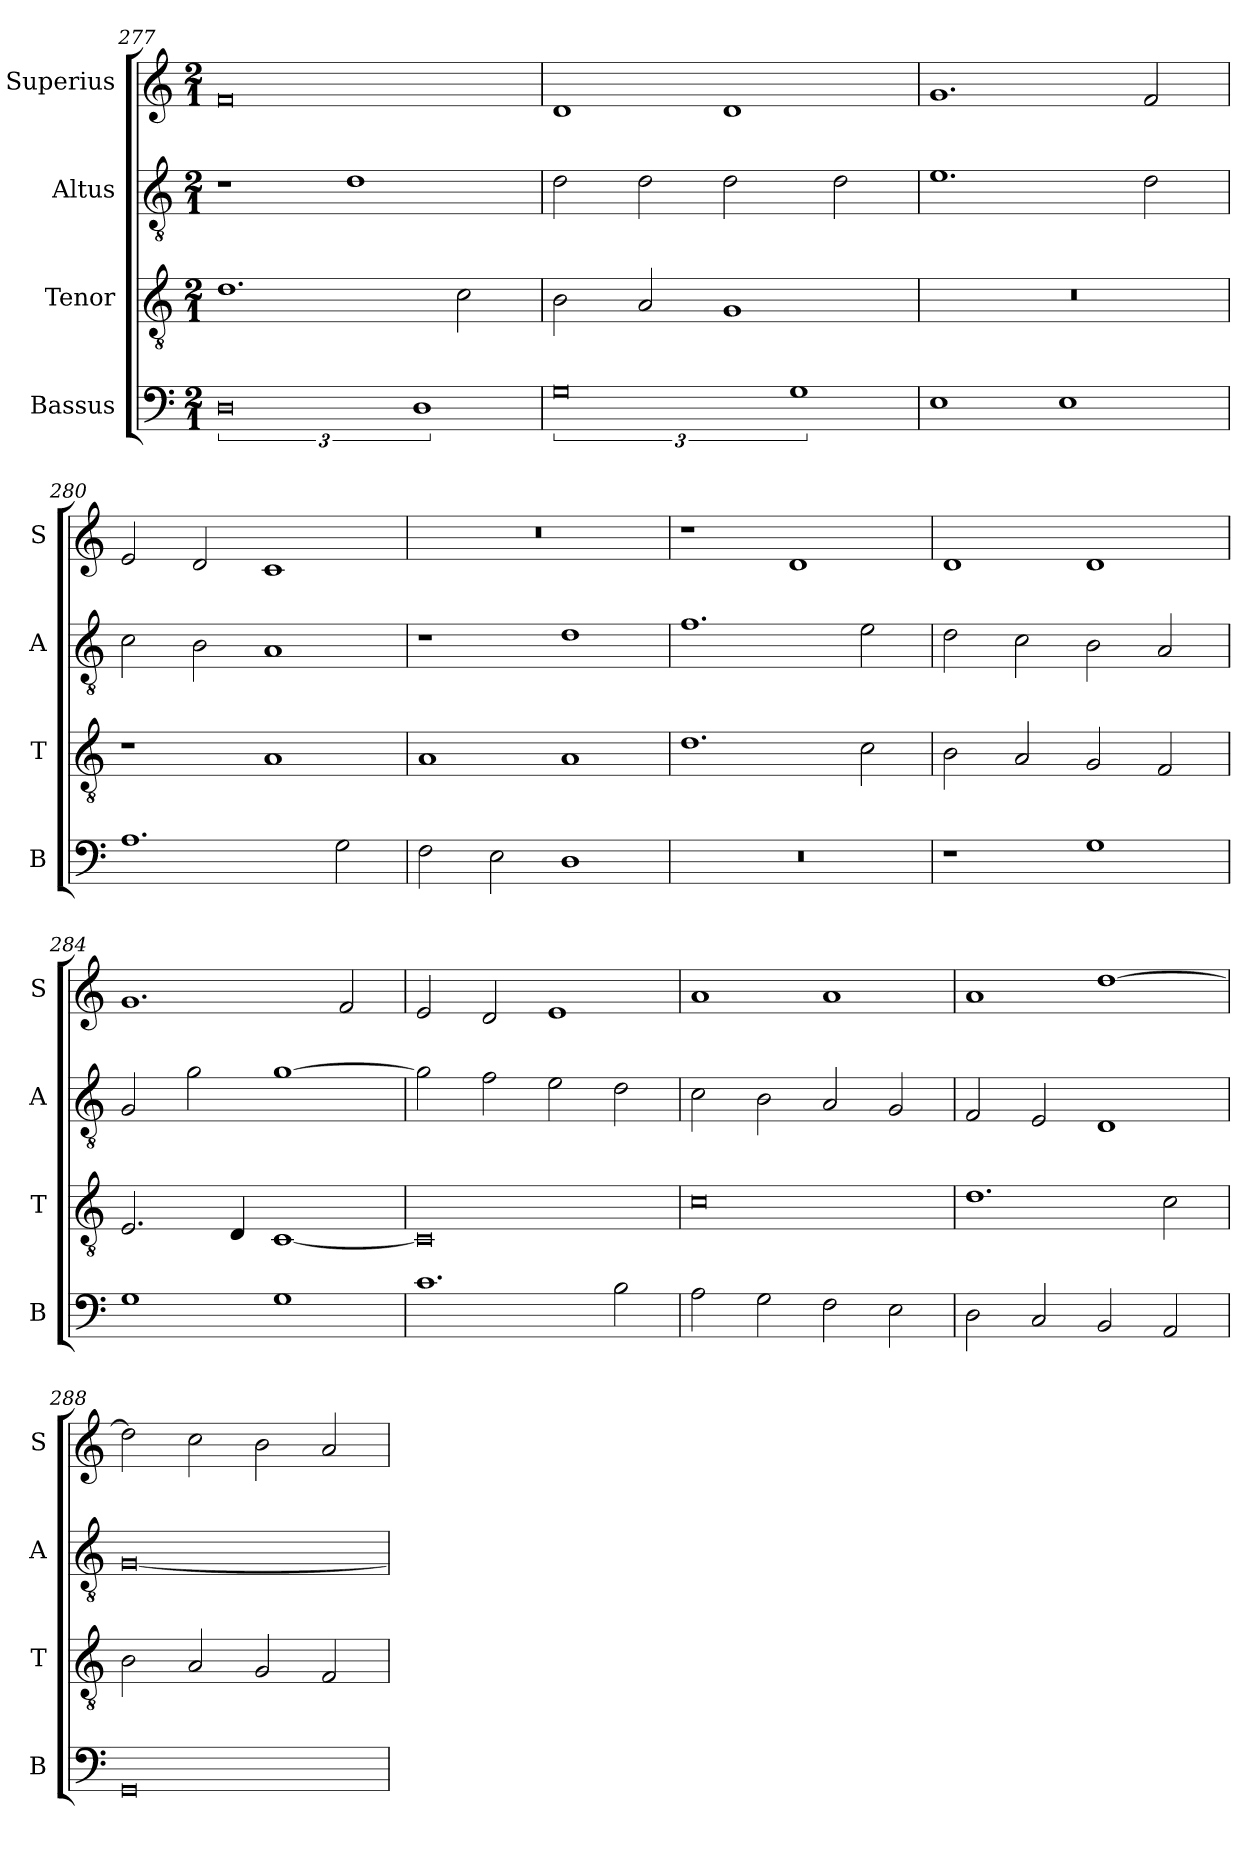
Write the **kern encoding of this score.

**kern	**kern	**kern	**kern
*part4	*part3	*part2	*part1
*staff4	*staff3	*staff2	*staff1
*I"Bassus	*I"Tenor	*I"Altus	*I"Superius
*I'B	*I'T	*I'A	*I'S
*clefF4	*clefGv2	*clefGv2	*clefG2
*k[]	*k[]	*k[]	*k[]
*M2/1	*M2/1	*M2/1	*M2/1
=277	=277	=277	=277
3%4D	1.d	1r	0f
.	.	1d	.
3%2D	.	.	.
.	2c\	.	.
=278	=278	=278	=278
3%4G	2B\	2d\	1d
.	2A/	2d\	.
.	1G	2d\	1d
3%2G	.	.	.
.	.	2d\	.
=279	=279	=279	=279
1E	0r	1.e	1.g
1E	.	.	.
.	.	2d\	2f/
=280	=280	=280	=280
1.A	1r	2c\	2e/
.	.	2B\	2d/
.	1A	1A	1c
2G\	.	.	.
=281	=281	=281	=281
2F\	1A	1r	0r
2E\	.	.	.
1D	1A	1d	.
=282	=282	=282	=282
0r	1.d	1.f	1r
.	.	.	1d
.	2c\	2e\	.
=283	=283	=283	=283
1r	2B\	2d\	1d
.	2A/	2c\	.
1G	2G/	2B\	1d
.	2F/	2A/	.
=284	=284	=284	=284
1G	2.E/	2G/	1.g
.	.	2g\	.
.	4D/	.	.
1G	[1C	[1g	.
.	.	.	2f/
=285	=285	=285	=285
1.c	0C]	2g\]	2e/
.	.	2f\	2d/
.	.	2e\	1e
2B\	.	2d\	.
=286	=286	=286	=286
2A\	0c	2c\	1a
2G\	.	2B\	.
2F\	.	2A/	1a
2E\	.	2G/	.
=287	=287	=287	=287
2D\	1.d	2F/	1a
2C/	.	2E/	.
2BB/	.	1D	[1dd
2AA/	2c\	.	.
=288	=288	=288	=288
0GG	2B\	[0G	2dd\]
.	2A/	.	2cc\
.	2G/	.	2b\
.	2F/	.	2a/
=	=	=	=
*-	*-	*-	*-
